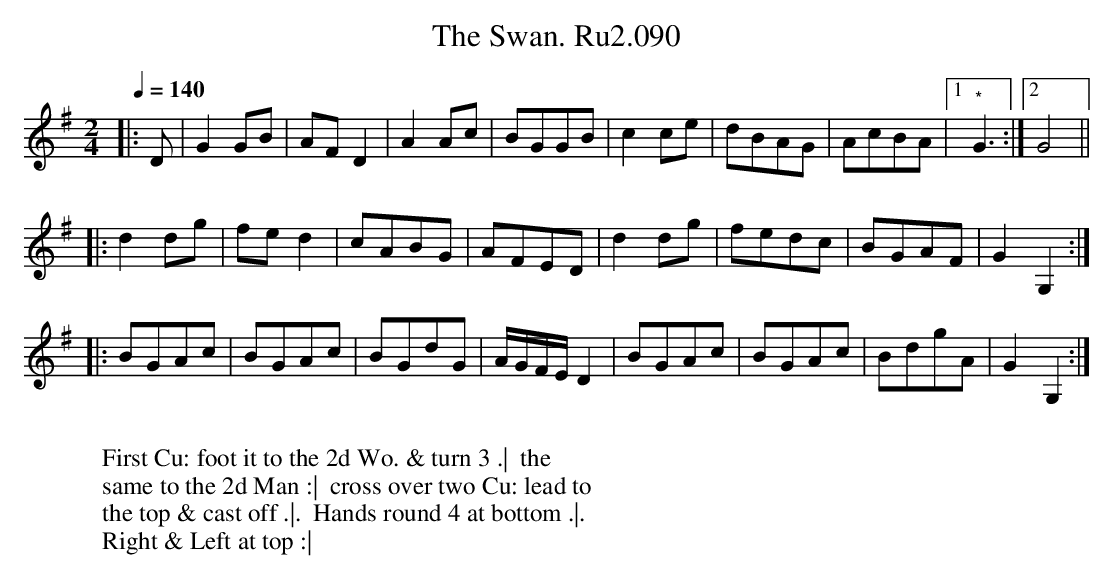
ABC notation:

X:1
T:Swan. Ru2.090, The
L:1/8
M:2/4
Q:1/4=140
K:G
|:D|G2 GB|AF D2 |A2 Ac|BGGB|c2 ce|dBAG|AcBA|1 "*"G3 :|2 G4 ||
|: d2 dg|fe d2|cABG|AFED|d2 dg|fedc|BGAF|G2G,2 :|
|: BGAc|BGAc|BGdG|A/G/F/E/ D2|BGAc|BGAc|BdgA|G2 G,2 :|
W:
W: First Cu: foot it to the 2d Wo. & turn 3 .|  the
W: same to the 2d Man :|  cross over two Cu: lead to
W: the top & cast off .|.  Hands round 4 at bottom .|.
W: Right & Left at top :|
